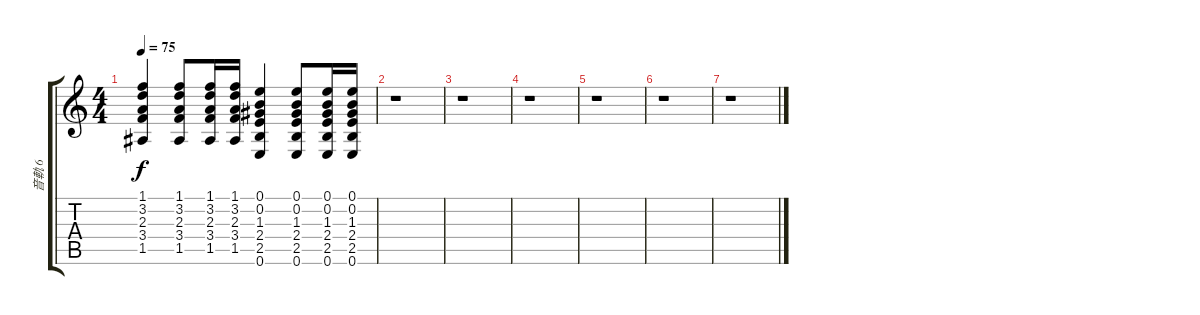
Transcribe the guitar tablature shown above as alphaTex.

\track ("音軌 6" "音軌 6") {instrument acousticguitarsteel}
\staff {score tabs}
\tuning (E4 B3 G3 D3 A2 E2) {hide}
\ts (4 4)
\tempo 75
\clef g2
\ks c
(1.1 3.2 2.3 3.4 1.5).4{dy f} (1.1 3.2 2.3 3.4 1.5).8 (1.1 3.2 2.3 3.4 1.5).16 (1.1 3.2 2.3 3.4 1.5).16 (0.1 0.2 1.3 2.4 2.5 0.6).4 (0.1 0.2 1.3 2.4 2.5 0.6).8 (0.1 0.2 1.3 2.4 2.5 0.6).16 (0.1 0.2 1.3 2.4 2.5 0.6).16 |
r.1 |
r.1 |
r.1 |
r.1 |
r.1 |
r.1
